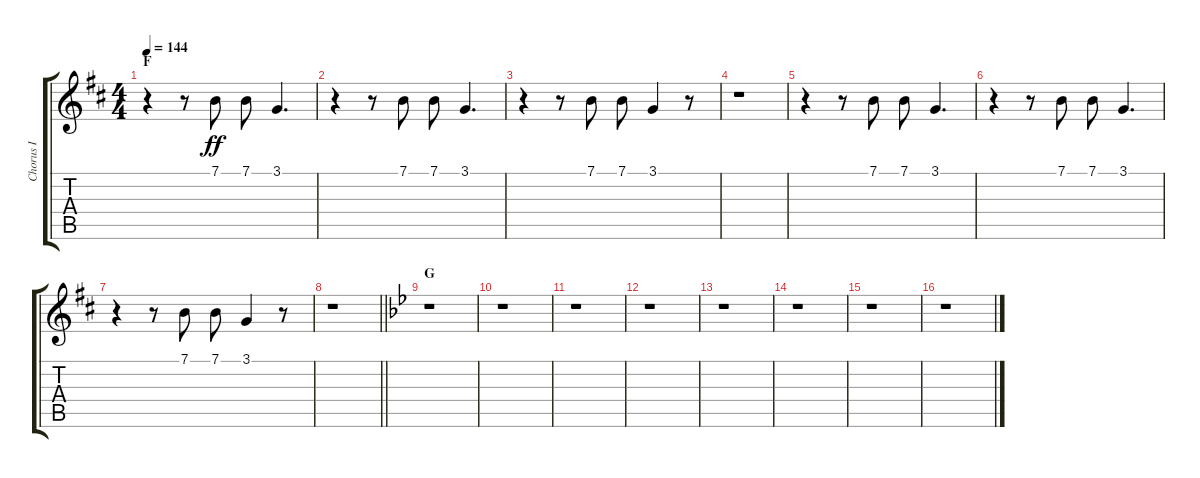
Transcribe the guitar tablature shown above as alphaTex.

\track ("Chorus I" "Chorus I") {instrument voiceoohs}
\staff {score tabs}
\tuning (E4 B3 G3 D3 A2 E2) {hide}
\ts (4 4)
\section ("" "F")
\tempo 144
\clef g2
\ks d
r.4{dy ff} r.8 7.1.8 7.1.8 3.1.4{d} |
r.4 r.8 7.1.8 7.1.8 3.1.4{d} |
r.4 r.8 7.1.8 7.1.8 3.1.4 r.8 |
r.1 |
r.4 r.8 7.1.8 7.1.8 3.1.4{d} |
r.4 r.8 7.1.8 7.1.8 3.1.4{d} |
r.4 r.8 7.1.8 7.1.8 3.1.4 r.8 |
\barLineRight lightlight
r.1 |
\section ("" "G")
\ks bb
r.1 |
r.1 |
r.1 |
r.1 |
r.1 |
r.1 |
r.1 |
r.1
